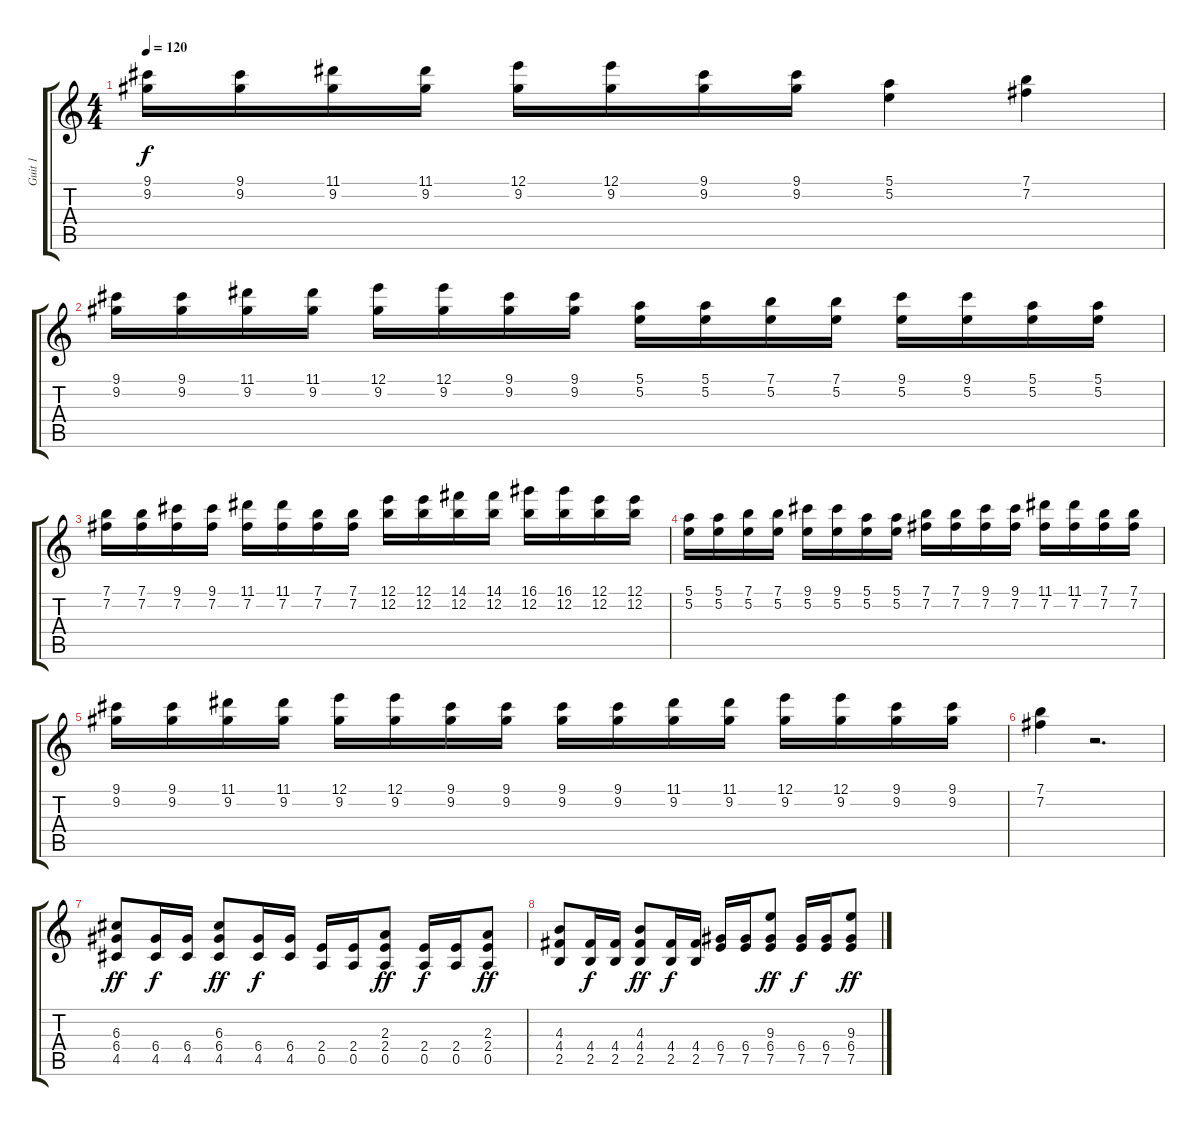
\track ("Guit 1" "Guit 1") {instrument distortionguitar}
\staff {score tabs}
\tuning (E4 B3 G3 D3 A2 E2) {hide}
\ts (4 4)
\tempo 120
\clef g2
\ks c
(9.1 9.2).16{dy f} (9.1 9.2).16 (11.1 9.2).16 (11.1 9.2).16 (12.1 9.2).16 (12.1 9.2).16 (9.1 9.2).16 (9.1 9.2).16 (5.1 5.2).4 (7.1 7.2).4 |
(9.1 9.2).16 (9.1 9.2).16 (11.1 9.2).16 (11.1 9.2).16 (12.1 9.2).16 (12.1 9.2).16 (9.1 9.2).16 (9.1 9.2).16 (5.1 5.2).16 (5.1 5.2).16 (7.1 5.2).16 (7.1 5.2).16 (9.1 5.2).16 (9.1 5.2).16 (5.1 5.2).16 (5.1 5.2).16 |
(7.1 7.2).16 (7.1 7.2).16 (9.1 7.2).16 (9.1 7.2).16 (11.1 7.2).16 (11.1 7.2).16 (7.1 7.2).16 (7.1 7.2).16 (12.1 12.2).16 (12.1 12.2).16 (14.1 12.2).16 (14.1 12.2).16 (16.1 12.2).16 (16.1 12.2).16 (12.1 12.2).16 (12.1 12.2).16 |
(5.1 5.2).16 (5.1 5.2).16 (7.1 5.2).16 (7.1 5.2).16 (9.1 5.2).16 (9.1 5.2).16 (5.1 5.2).16 (5.1 5.2).16 (7.1 7.2).16 (7.1 7.2).16 (9.1 7.2).16 (9.1 7.2).16 (11.1 7.2).16 (11.1 7.2).16 (7.1 7.2).16 (7.1 7.2).16 |
(9.1 9.2).16 (9.1 9.2).16 (11.1 9.2).16 (11.1 9.2).16 (12.1 9.2).16 (12.1 9.2).16 (9.1 9.2).16 (9.1 9.2).16 (9.1 9.2).16 (9.1 9.2).16 (11.1 9.2).16 (11.1 9.2).16 (12.1 9.2).16 (12.1 9.2).16 (9.1 9.2).16 (9.1 9.2).16 |
(7.1 7.2).4 r.2{d} |
(6.3 6.4 4.5).8{dy ff balance 0 instrument distortionguitar} (6.4 4.5).16{dy f} (6.4 4.5).16 (6.3 6.4 4.5).8{dy ff} (6.4 4.5).16{dy f} (6.4 4.5).16 (2.4 0.5).16 (2.4 0.5).16 (2.3 2.4 0.5).8{dy ff} (2.4 0.5).16{dy f} (2.4 0.5).16 (2.3 2.4 0.5).8{dy ff} |
(4.3 4.4 2.5).8 (4.4 2.5).16{dy f} (4.4 2.5).16 (4.3 4.4 2.5).8{dy ff} (4.4 2.5).16{dy f} (4.4 2.5).16 (6.4 7.5).16 (6.4 7.5).16 (9.3 6.4 7.5).8{dy ff} (6.4 7.5).16{dy f} (6.4 7.5).16 (9.3 6.4 7.5).8{dy ff}
